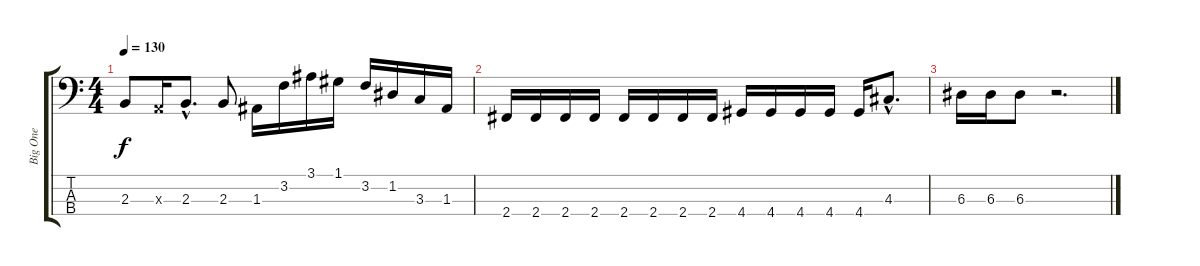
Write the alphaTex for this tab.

\track ("Big One" "Big One") {instrument electricbassfinger}
\staff {score tabs}
\tuning (G2 D2 A1 E1) {hide}
\ts (4 4)
\tempo 130
\clef f4
\ks c
2.3.8{dy f} 0.3{x}.16 2.3{hac}.8{d} 2.3.8 1.3.16 3.2.16 3.1.16 1.1.16 3.2.16 1.2.16 3.3.16 1.3.16 |
2.4.16 2.4.16 2.4.16 2.4.16 2.4.16 2.4.16 2.4.16 2.4.16 4.4.16 4.4.16 4.4.16 4.4.16 4.4.16 4.3{hac}.8{d} |
6.3.16 6.3.16 6.3.8 r.2{d}
